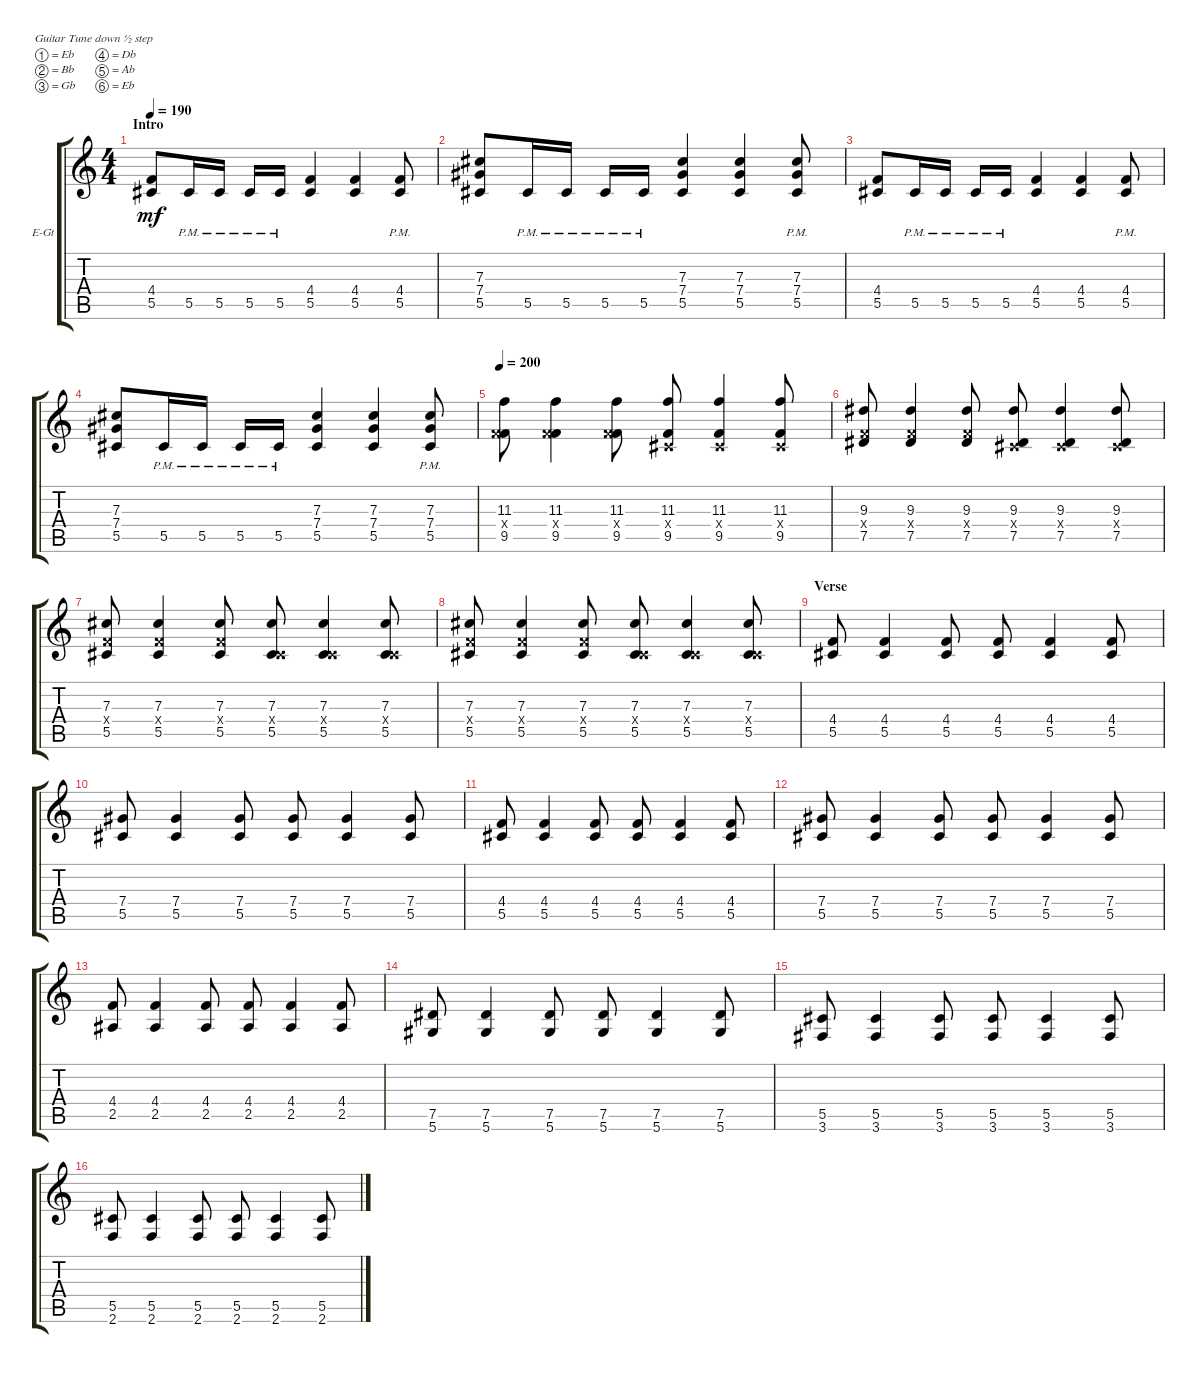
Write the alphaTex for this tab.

\defaultSystemsLayout 4
\bracketExtendMode groupsimilarinstruments
\firstSystemTrackNameOrientation horizontal
\otherSystemsTrackNameOrientation horizontal
\track ("Electric Guitar" "E-Gt") {instrument overdrivenguitar}
\staff {score tabs}
\tuning (Eb4 Bb3 Gb3 Db3 Ab2 Eb2)
\ts (4 4)
\section ("" "Intro")
\tempo 190
\clef g2
\ks c
(5.5 4.4).8{dy mf instrument overdrivenguitar} 5.5{pm}.16 5.5{pm}.16 5.5{pm}.16 5.5{pm}.16 (5.5 4.4).4 (5.5 4.4).4 (5.5{pm} 4.4{pm}).8 |
(5.5 7.4 7.3).8 5.5{pm}.16 5.5{pm}.16 5.5{pm}.16 5.5{pm}.16 (5.5 7.4 7.3).4 (5.5 7.4 7.3).4 (5.5{pm} 7.4{pm} 7.3).8 |
(5.5 4.4).8 5.5{pm}.16 5.5{pm}.16 5.5{pm}.16 5.5{pm}.16 (5.5 4.4).4 (5.5 4.4).4 (5.5{pm} 4.4{pm}).8 |
(5.5 7.4 7.3).8 5.5{pm}.16 5.5{pm}.16 5.5{pm}.16 5.5{pm}.16 (5.5 7.4 7.3).4 (5.5 7.4 7.3).4 (5.5{pm} 7.4{pm} 7.3).8 |
\tempo 200
(9.5 4.4{x} 11.3).8 (9.5 4.4{x} 11.3).4 (9.5 4.4{x} 11.3).8 (9.5 0.4{x} 11.3).8 (9.5 0.4{x} 11.3).4 (9.5 0.4{x} 11.3).8 |
(7.5 4.4{x} 9.3).8 (7.5 4.4{x} 9.3).4 (7.5 4.4{x} 9.3).8 (7.5 0.4{x} 9.3).8 (7.5 0.4{x} 9.3).4 (7.5 0.4{x} 9.3).8 |
(5.5 4.4{x} 7.3).8 (5.5 4.4{x} 7.3).4 (5.5 4.4{x} 7.3).8 (5.5 0.4{x} 7.3).8 (5.5 0.4{x} 7.3).4 (5.5 0.4{x} 7.3).8 |
(5.5 4.4{x} 7.3).8 (5.5 4.4{x} 7.3).4 (5.5 4.4{x} 7.3).8 (5.5 0.4{x} 7.3).8 (5.5 0.4{x} 7.3).4 (5.5 0.4{x} 7.3).8 |
\section ("" "Verse")
(5.5 4.4).8 (5.5 4.4).4 (5.5 4.4).8 (5.5 4.4).8 (5.5 4.4).4 (5.5 4.4).8 |
(5.5 7.4).8 (5.5 7.4).4 (5.5 7.4).8 (5.5 7.4).8 (5.5 7.4).4 (5.5 7.4).8 |
(5.5 4.4).8 (5.5 4.4).4 (5.5 4.4).8 (5.5 4.4).8 (5.5 4.4).4 (5.5 4.4).8 |
(5.5 7.4).8 (5.5 7.4).4 (5.5 7.4).8 (5.5 7.4).8 (5.5 7.4).4 (5.5 7.4).8 |
(2.5 4.4).8 (2.5 4.4).4 (2.5 4.4).8 (2.5 4.4).8 (2.5 4.4).4 (2.5 4.4).8 |
(5.6 7.5).8 (5.6 7.5).4 (5.6 7.5).8 (5.6 7.5).8 (5.6 7.5).4 (5.6 7.5).8 |
(3.6 5.5).8 (3.6 5.5).4 (3.6 5.5).8 (3.6 5.5).8 (3.6 5.5).4 (3.6 5.5).8 |
(2.6 5.5).8 (2.6 5.5).4 (2.6 5.5).8 (2.6 5.5).8 (2.6 5.5).4 (2.6 5.5).8
